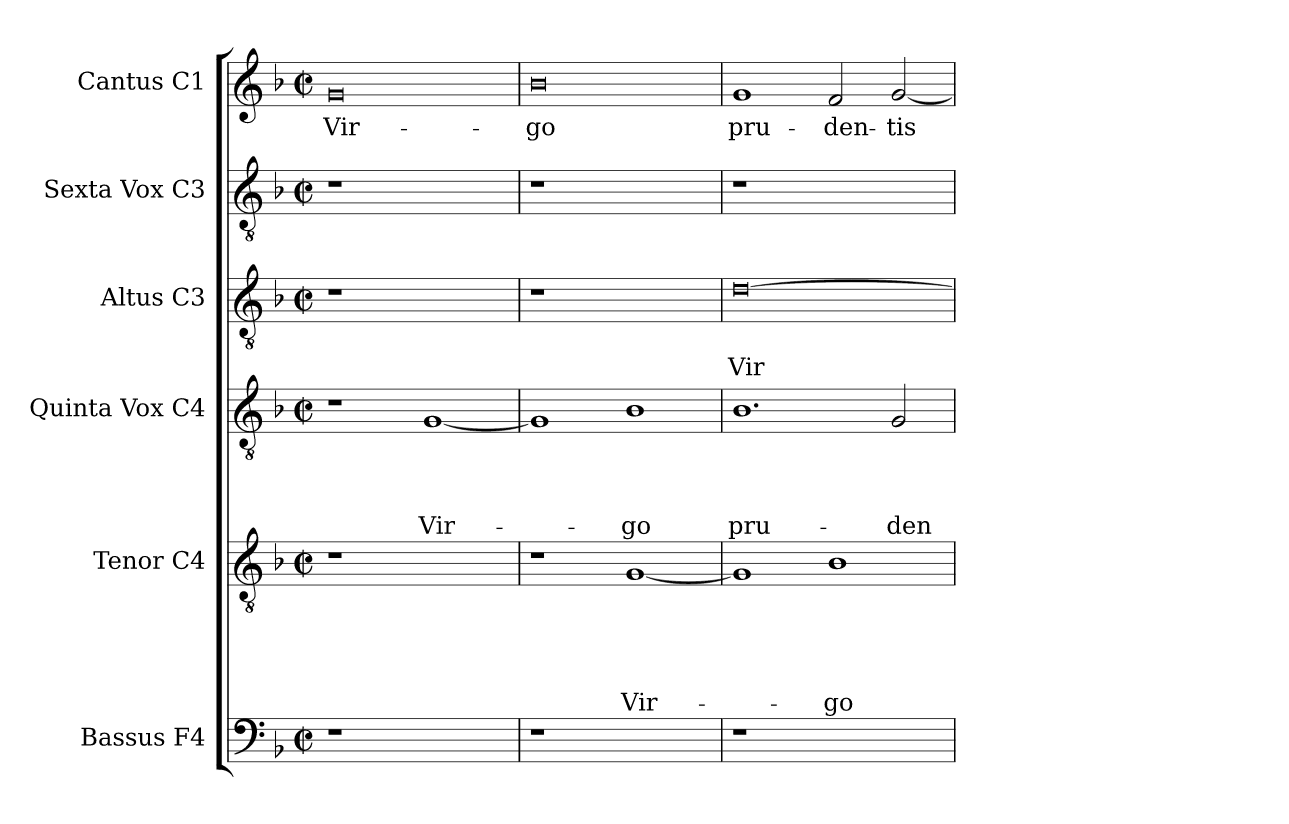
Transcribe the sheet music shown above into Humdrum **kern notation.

**kern	**kern	**text	**text	**text	**text	**text	**kern	**text	**text	**text	**text	**kern	**text	**text	**kern	**kern	**text
*part6	*part5	*part5	*part5	*part5	*part5	*part5	*part4	*part4	*part4	*part4	*part4	*part3	*part3	*part3	*part2	*part1	*part1
*staff6	*staff5	*staff5	*staff5	*staff5	*staff5	*staff5	*staff4	*staff4	*staff4	*staff4	*staff4	*staff3	*staff3	*staff3	*staff2	*staff1	*staff1
*I"Bassus F4	*I"Tenor C4	*	*	*	*	*	*I"Quinta Vox C4	*	*	*	*	*I"Altus C3	*	*	*I"Sexta Vox C3	*I"Cantus C1	*
*I'B	*I'T	*	*	*	*	*	*	*	*	*	*	*I'A	*	*	*	*I'C	*
*clefF4	*clefGv2	*	*	*	*	*	*clefGv2	*	*	*	*	*clefGv2	*	*	*clefGv2	*clefG2	*
*k[b-]	*k[b-]	*	*	*	*	*	*k[b-]	*	*	*	*	*k[b-]	*	*	*k[b-]	*k[b-]	*
*F:	*F:	*	*	*	*	*	*F:	*	*	*	*	*F:	*	*	*F:	*F:	*
*M2/2	*M2/2	*	*	*	*	*	*M2/2	*	*	*	*	*M2/2	*	*	*M2/2	*M2/2	*
*met(c|)	*met(c|)	*	*	*	*	*	*met(c|)	*	*	*	*	*met(c|)	*	*	*met(c|)	*met(c|)	*
=1	=1	=1	=1	=1	=1	=1	=1	=1	=1	=1	=1	=1	=1	=1	=1	=1	=1
!	!	!	!	!	!	!	!	!	!	!	!	!	!	!	!	!	!LO:LY:b
1r	1r	.	.	.	.	.	1r	.	.	.	.	1r	.	.	1r	0g	Vir-
!	!	!	!	!	!	!	!	!	!	!	!LO:LY:b	!	!	!	!	!	!
1ryy	1ryy	.	.	.	.	.	[1G	.	.	.	Vir-	1ryy	.	.	1ryy	.	.
=2	=2	=2	=2	=2	=2	=2	=2	=2	=2	=2	=2	=2	=2	=2	=2	=2	=2
!	!	!	!	!	!	!	!	!	!	!	!	!	!	!	!	!	!LO:LY:b
1r	1r	.	.	.	.	.	1G]	.	.	.	.	1r	.	.	1r	0b-	-go
!	!	!	!	!	!	!LO:LY:b	!	!	!	!	!LO:LY:b	!	!	!	!	!	!
1ryy	[1G	.	.	.	.	Vir-	1B-	.	.	.	-go	1ryy	.	.	1ryy	.	.
=3	=3	=3	=3	=3	=3	=3	=3	=3	=3	=3	=3	=3	=3	=3	=3	=3	=3
!	!	!	!	!	!	!	!	!	!	!	!LO:LY:b	!	!	!LO:LY:b	!	!	!LO:LY:b
1r	1G]	.	.	.	.	.	1.B-	.	.	.	pru-	[0d	.	Vir-	1r	1g	pru-
!	!	!	!	!	!	!LO:LY:b	!	!	!	!	!	!	!	!	!	!	!LO:LY:b
1ryy	1B-	.	.	.	.	-go	.	.	.	.	.	.	.	.	1ryy	2f/	-den-
!	!	!	!	!	!	!	!	!	!	!	!LO:LY:b	!	!	!	!	!	!LO:LY:b
.	.	.	.	.	.	.	2G/	.	.	.	-den-	.	.	.	.	[2g/	-tis-
=	=	=	=	=	=	=	=	=	=	=	=	=	=	=	=	=	=
*-	*-	*-	*-	*-	*-	*-	*-	*-	*-	*-	*-	*-	*-	*-	*-	*-	*-
